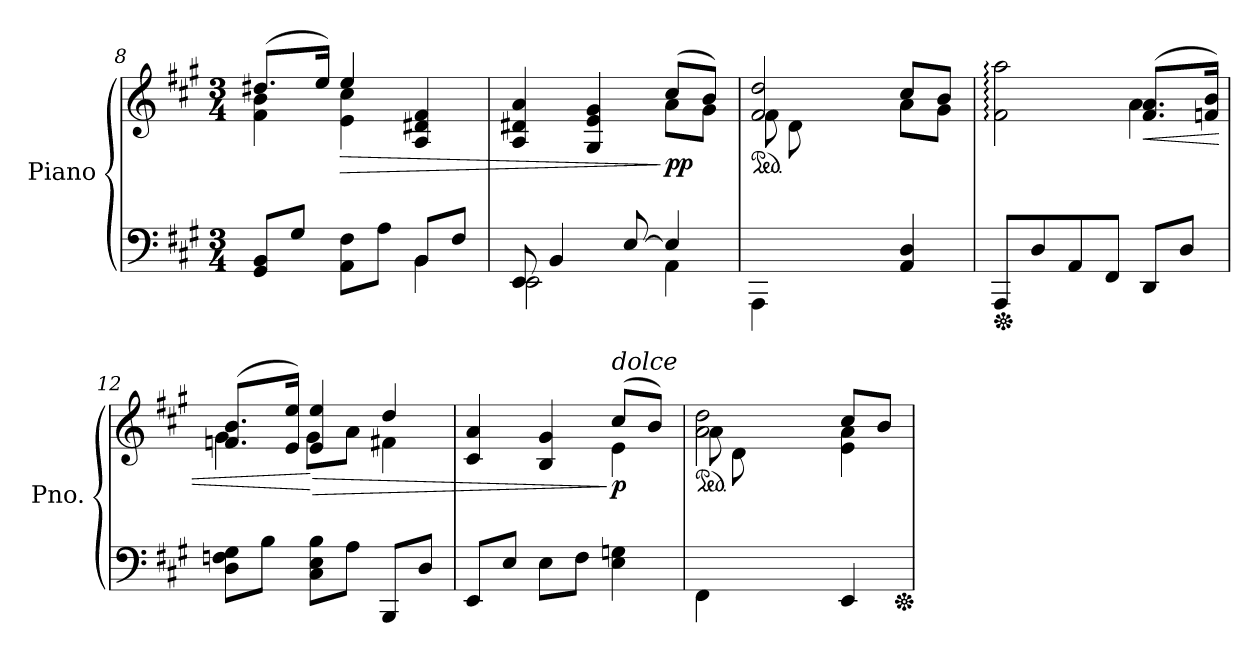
**kern	**kern	**dynam
*part1	*part1	*part1
*staff2	*staff1	*staff1/2
*I"Piano	*	*
*I'Pno.	*	*
*clefF4	*clefG2	*
*k[f#c#g#]	*k[f#c#g#]	*
*M3/4	*M3/4	*
=8	=8	=8
*^	*^	*
8GG#/ 8BB/L	2ryy	(>8.dd#X/L	4f#\ 4b\	.
8G#/J	.	.	.	.
.	.	16ee/Jk)	.	.
!	!	!	!	!LO:HP:b
8AA\ 8F#\L	.	4ee/	4e\ 4cc#\	>
8A\J	.	.	.	.
8BB/L	4BB\	4A/ 4d#X/ 4f#/	4ryy	.
8F#/J	.	.	.	.
=9	=9	=9	=9	=9
8EE/	2EE\	4A/ 4d#X/ 4a/	2ryy	.
4BB/	.	.	.	.
.	.	4G#/ 4e/ 4g#/	.	.
[8E/	.	.	.	.
!	!	!	!	!LO:DY:n=1:b
4E/]	4AA\	(>8cc#/L	8a\L	] pp
.	.	8b/J)	8g#\J	.
=10	=10	=10	=10	=10
*	*	*	*^	*
*	*	*ped	*	*	*
4ryy	4AAA\	(<2f#/ 2dd/	2ryy	8f#\L	.
.	.	.	.	8d\	.
8A/	2ryy	.	.	2ryy	.
8F#/J)	.	.	.	.	.
4AA/ 4D/	.	8cc#/L	8a\L	.	.
.	.	8b/J	8g#\J	.	.
*v	*v	*	*	*	*
*	*v	*v	*v	*
=11	=11	=11
*Xped	*	*
*	*^	*
8AAA/L	2f#\: 2aa\:	2ryy	.
8D/	.	.	.
8AA/	.	.	.
8FF#/J	.	.	.
!	!	!	!LO:HP:b
8DD/L	(>8.f#/ 8.a/L	4a\	<
8D/J	.	.	.
.	16fn/ 16b/Jk)	.	.
!!LO:LB:g=z	!!
=12	=12	=12	=12
8D\ 8Fn\ 8G#\L	(>8.fn/ 8.b/L	4g#\	.
8B\J	.	.	.
.	16e/ 16ee/Jk)	.	.
!	!	!	!LO:HP:n=1:b
8C#\ 8E\ 8B\L	4e/ 4ee/	8g#\L	[ >
8A\J	.	8a\J	.
8BBB/L	4dd/	4f#X\	.
8D/J	.	.	.
=13	=13	=13	=13
8EE/L	4c#/ 4a/	2ryy	.
8E/J	.	.	.
8E\L	4B/ 4g#/	.	.
8F#\J	.	.	.
!	!LO:TX:a:i:t=dolce	!	!
!	!	!	!LO:DY:n=1:b
4E\ 4Gn\	(>8cc#/L	4e\	] p
.	8b/J)	.	.
=14	=14	=14	=14
*^	*	*^	*
*	*	*ped	*	*	*
4ryy	4FF#\	(<2a\ 2dd\	2ryy	8a\L	.
.	.	.	.	8d\	.
8A/	2ryy	.	.	2ryy	.
8F#/J)	.	.	.	.	.
4EE/	.	8cc#/L	4e\ 4a\	.	.
.	.	8b/J	.	.	.
*v	*v	*	*	*	*
*	*v	*v	*v	*
*Xped	*	*
=	=	=
*-	*-	*-
